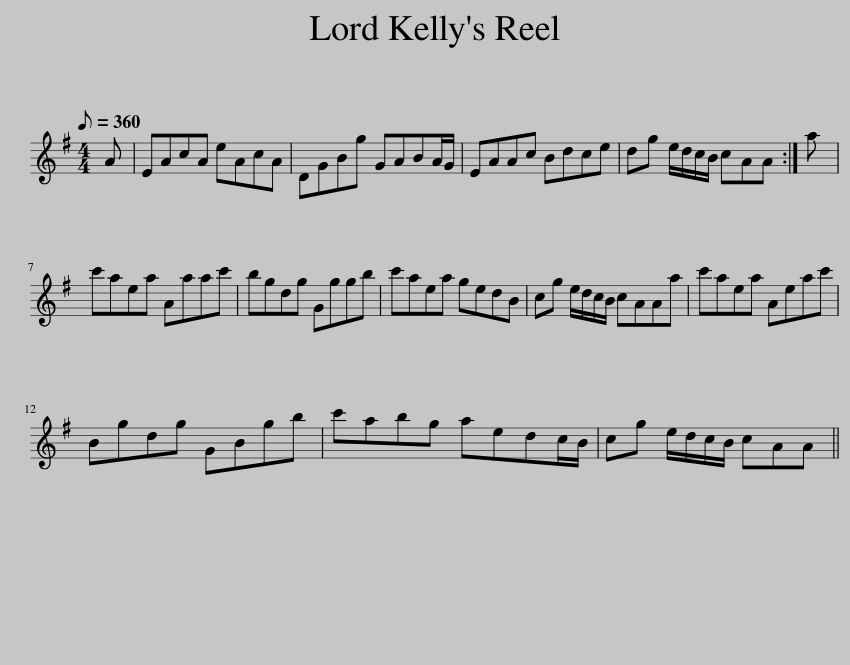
X:1
L:1/8
Q:1/8=360
M:4/4
I:linebreak $
K:G
V:1 treble
V:1
 A | EAcA eAcA | DGBg GABA/G/ | EAAc Bdce | dg e/d/c/B/ cAA :| %5
 a |$ c'aea Aaac' | bgdg Gggb | c'aea gedB | cg e/d/c/B/ cAAa | %10
 c'aea Aeac' |$ Bgdg GBgb | c'abg aedc/B/ | cg e/d/c/B/ cAA || %14
